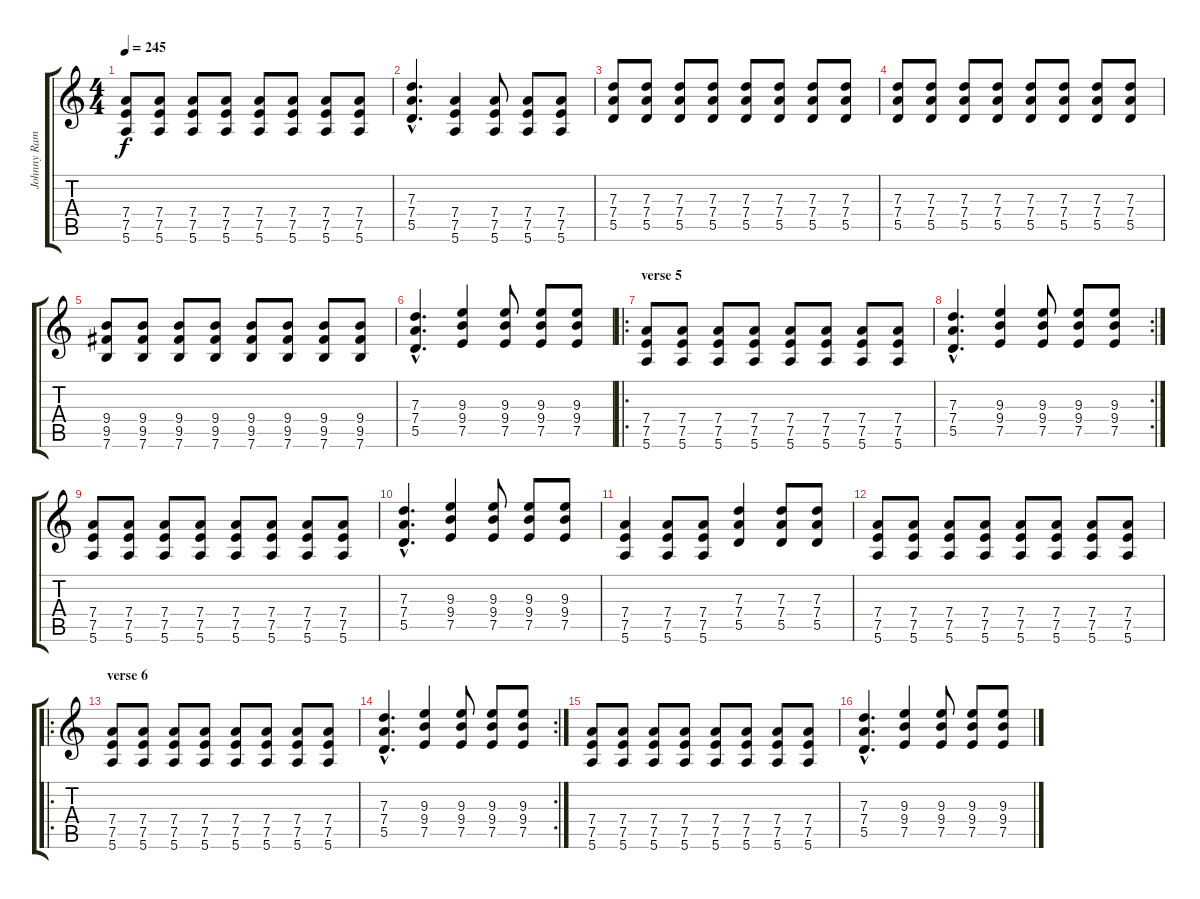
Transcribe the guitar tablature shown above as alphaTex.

\track ("Johnny Ramone" "Johnny Ram") {instrument distortionguitar}
\staff {score tabs}
\tuning (E4 B3 G3 D3 A2 E2) {hide}
\ts (4 4)
\tempo 245
\clef g2
\ks c
(7.4 7.5 5.6).8{dy f} (7.4 7.5 5.6).8 (7.4 7.5 5.6).8 (7.4 7.5 5.6).8 (7.4 7.5 5.6).8 (7.4 7.5 5.6).8 (7.4 7.5 5.6).8 (7.4 7.5 5.6).8 |
(7.3{hac} 7.4{hac} 5.5{hac}).4{d} (7.4 7.5 5.6).4 (7.4 7.5 5.6).8 (7.4 7.5 5.6).8 (7.4 7.5 5.6).8 |
(7.3 7.4 5.5).8 (7.3 7.4 5.5).8 (7.3 7.4 5.5).8 (7.3 7.4 5.5).8 (7.3 7.4 5.5).8 (7.3 7.4 5.5).8 (7.3 7.4 5.5).8 (7.3 7.4 5.5).8 |
(7.3 7.4 5.5).8 (7.3 7.4 5.5).8 (7.3 7.4 5.5).8 (7.3 7.4 5.5).8 (7.3 7.4 5.5).8 (7.3 7.4 5.5).8 (7.3 7.4 5.5).8 (7.3 7.4 5.5).8 |
(9.4 9.5 7.6).8 (9.4 9.5 7.6).8 (9.4 9.5 7.6).8 (9.4 9.5 7.6).8 (9.4 9.5 7.6).8 (9.4 9.5 7.6).8 (9.4 9.5 7.6).8 (9.4 9.5 7.6).8 |
(7.3{hac} 7.4{hac} 5.5{hac}).4{d} (9.3 9.4 7.5).4 (9.3 9.4 7.5).8 (9.3 9.4 7.5).8 (9.3 9.4 7.5).8 |
\ro
\section ("" "verse 5")
(7.4 7.5 5.6).8 (7.4 7.5 5.6).8 (7.4 7.5 5.6).8 (7.4 7.5 5.6).8 (7.4 7.5 5.6).8 (7.4 7.5 5.6).8 (7.4 7.5 5.6).8 (7.4 7.5 5.6).8 |
\rc 2
(7.3{hac} 7.4{hac} 5.5{hac}).4{d} (9.3 9.4 7.5).4 (9.3 9.4 7.5).8 (9.3 9.4 7.5).8 (9.3 9.4 7.5).8 |
(7.4 7.5 5.6).8 (7.4 7.5 5.6).8 (7.4 7.5 5.6).8 (7.4 7.5 5.6).8 (7.4 7.5 5.6).8 (7.4 7.5 5.6).8 (7.4 7.5 5.6).8 (7.4 7.5 5.6).8 |
(7.3{hac} 7.4{hac} 5.5{hac}).4{d} (9.3 9.4 7.5).4 (9.3 9.4 7.5).8 (9.3 9.4 7.5).8 (9.3 9.4 7.5).8 |
(7.4 7.5 5.6).4 (7.4 7.5 5.6).8 (7.4 7.5 5.6).8 (7.3 7.4 5.5).4 (7.3 7.4 5.5).8 (7.3 7.4 5.5).8 |
(7.4 7.5 5.6).8 (7.4 7.5 5.6).8 (7.4 7.5 5.6).8 (7.4 7.5 5.6).8 (7.4 7.5 5.6).8 (7.4 7.5 5.6).8 (7.4 7.5 5.6).8 (7.4 7.5 5.6).8 |
\ro
\section ("" "verse 6")
(7.4 7.5 5.6).8 (7.4 7.5 5.6).8 (7.4 7.5 5.6).8 (7.4 7.5 5.6).8 (7.4 7.5 5.6).8 (7.4 7.5 5.6).8 (7.4 7.5 5.6).8 (7.4 7.5 5.6).8 |
\rc 2
(7.3{hac} 7.4{hac} 5.5{hac}).4{d} (9.3 9.4 7.5).4 (9.3 9.4 7.5).8 (9.3 9.4 7.5).8 (9.3 9.4 7.5).8 |
(7.4 7.5 5.6).8 (7.4 7.5 5.6).8 (7.4 7.5 5.6).8 (7.4 7.5 5.6).8 (7.4 7.5 5.6).8 (7.4 7.5 5.6).8 (7.4 7.5 5.6).8 (7.4 7.5 5.6).8 |
(7.3{hac} 7.4{hac} 5.5{hac}).4{d} (9.3 9.4 7.5).4 (9.3 9.4 7.5).8 (9.3 9.4 7.5).8 (9.3 9.4 7.5).8
